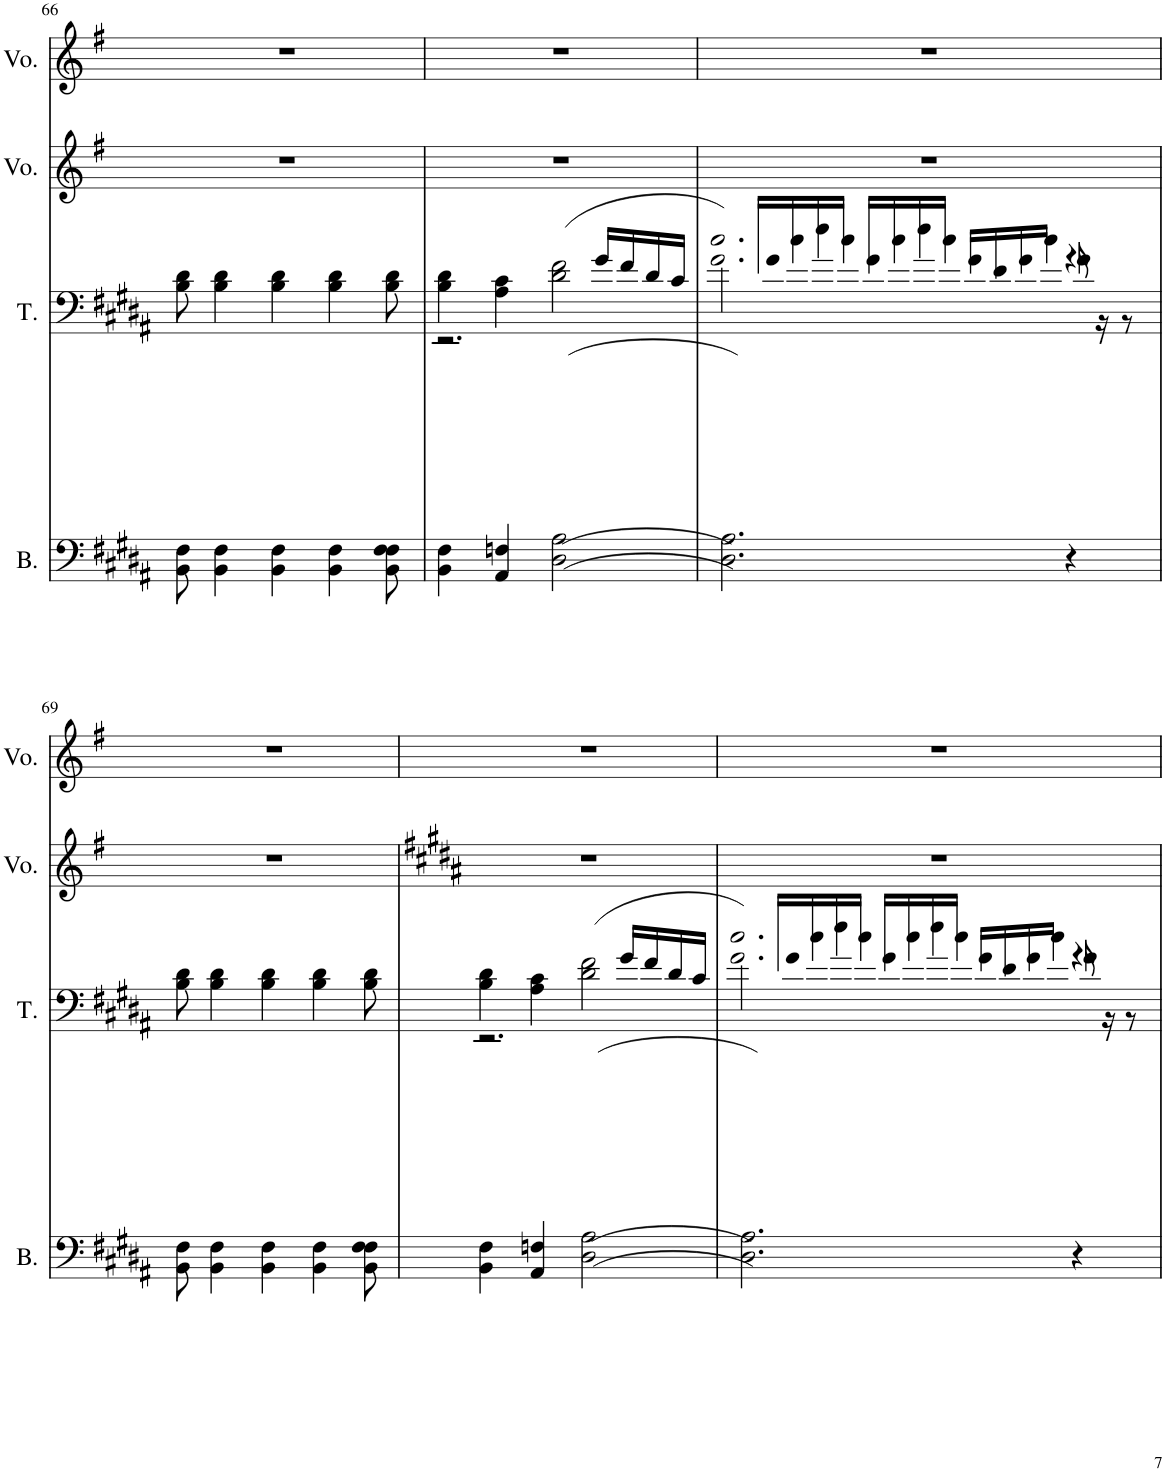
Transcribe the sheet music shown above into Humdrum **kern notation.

**kern	**kern	**kern	**kern
*part4	*part3	*part2	*part1
*staff4	*staff3	*staff2	*staff1
*I"Bass	*I"Tenor	*I"Voice	*I"Voice
*I'B.	*I'T.	*I'Vo.	*I'Vo.
!!LO:PB:g=z
*clefF4	*clefF4	*clefG2	*clefG2
*k[f#c#g#d#a#]	*k[f#c#g#d#a#]	*k[f#]	*k[f#]
*M4/4	*M4/4	*M4/4	*M4/4
=66	=66	=66	=66
8BB\ 8F#\	8B\ 8d#\	1r	1r
4BB\ 4F#\	4B\ 4d#\	.	.
4BB\ 4F#\	4B\ 4d#\	.	.
4BB\ 4F#\	4B\ 4d#\	.	.
8BB\ 8F#\ 8F#\	8B\ 8d#\	.	.
=67	=67	=67	=67
*	*^	*	*
4BB\ 4F#\	4B\ 4d#\	2.r	1r	1r
4AA#/ 4Fn/	4A#\ 4c#\	.	.	.
(((2D#\ 2A#\	(2d#\ 2f#\	.	.	.
.	.	16g#/LL	.	.
.	.	16f#/	.	.
.	.	16d#/	.	.
.	.	16c#/JJ	.	.
=68	=68	=68	=68	=68
2.D#\ 2.A#\)))	2.d#\ 2.f#\)	16d#/LL	1r	1r
.	.	16f#/	.	.
.	.	16g#/	.	.
.	.	16f#/JJ	.	.
.	.	16d#/LL	.	.
.	.	16f#/	.	.
.	.	16g#/	.	.
.	.	16f#/JJ	.	.
.	.	16d#/LL	.	.
.	.	16c#/	.	.
.	.	16d#/	.	.
.	.	16f#/JJ	.	.
4r	4r	16d#/	.	.
.	.	16r	.	.
.	.	8r	.	.
*	*v	*v	*	*
!!LO:LB:g=z
=69	=69	=69	=69
8BB\ 8F#\	8B\ 8d#\	1r	1r
4BB\ 4F#\	4B\ 4d#\	.	.
4BB\ 4F#\	4B\ 4d#\	.	.
4BB\ 4F#\	4B\ 4d#\	.	.
8BB\ 8F#\ 8F#\	8B\ 8d#\	.	.
=70	=70	=70	=70
*	*	*k[f#c#g#d#a#]	*
*	*^	*	*
4BB\ 4F#\	4B\ 4d#\	2.r	1r	1r
4AA#/ 4Fn/	4A#\ 4c#\	.	.	.
(((2D#\ 2A#\	(2d#\ 2f#\	.	.	.
.	.	16g#/LL	.	.
.	.	16f#/	.	.
.	.	16d#/	.	.
.	.	16c#/JJ	.	.
=71	=71	=71	=71	=71
2.D#\ 2.A#\)))	2.d#\ 2.f#\)	16d#/LL	1r	1r
.	.	16f#/	.	.
.	.	16g#/	.	.
.	.	16f#/JJ	.	.
.	.	16d#/LL	.	.
.	.	16f#/	.	.
.	.	16g#/	.	.
.	.	16f#/JJ	.	.
.	.	16d#/LL	.	.
.	.	16c#/	.	.
.	.	16d#/	.	.
.	.	16f#/JJ	.	.
4r	4r	16d#/	.	.
.	.	16r	.	.
.	.	8r	.	.
*	*v	*v	*	*
=	=	=	=
*-	*-	*-	*-
